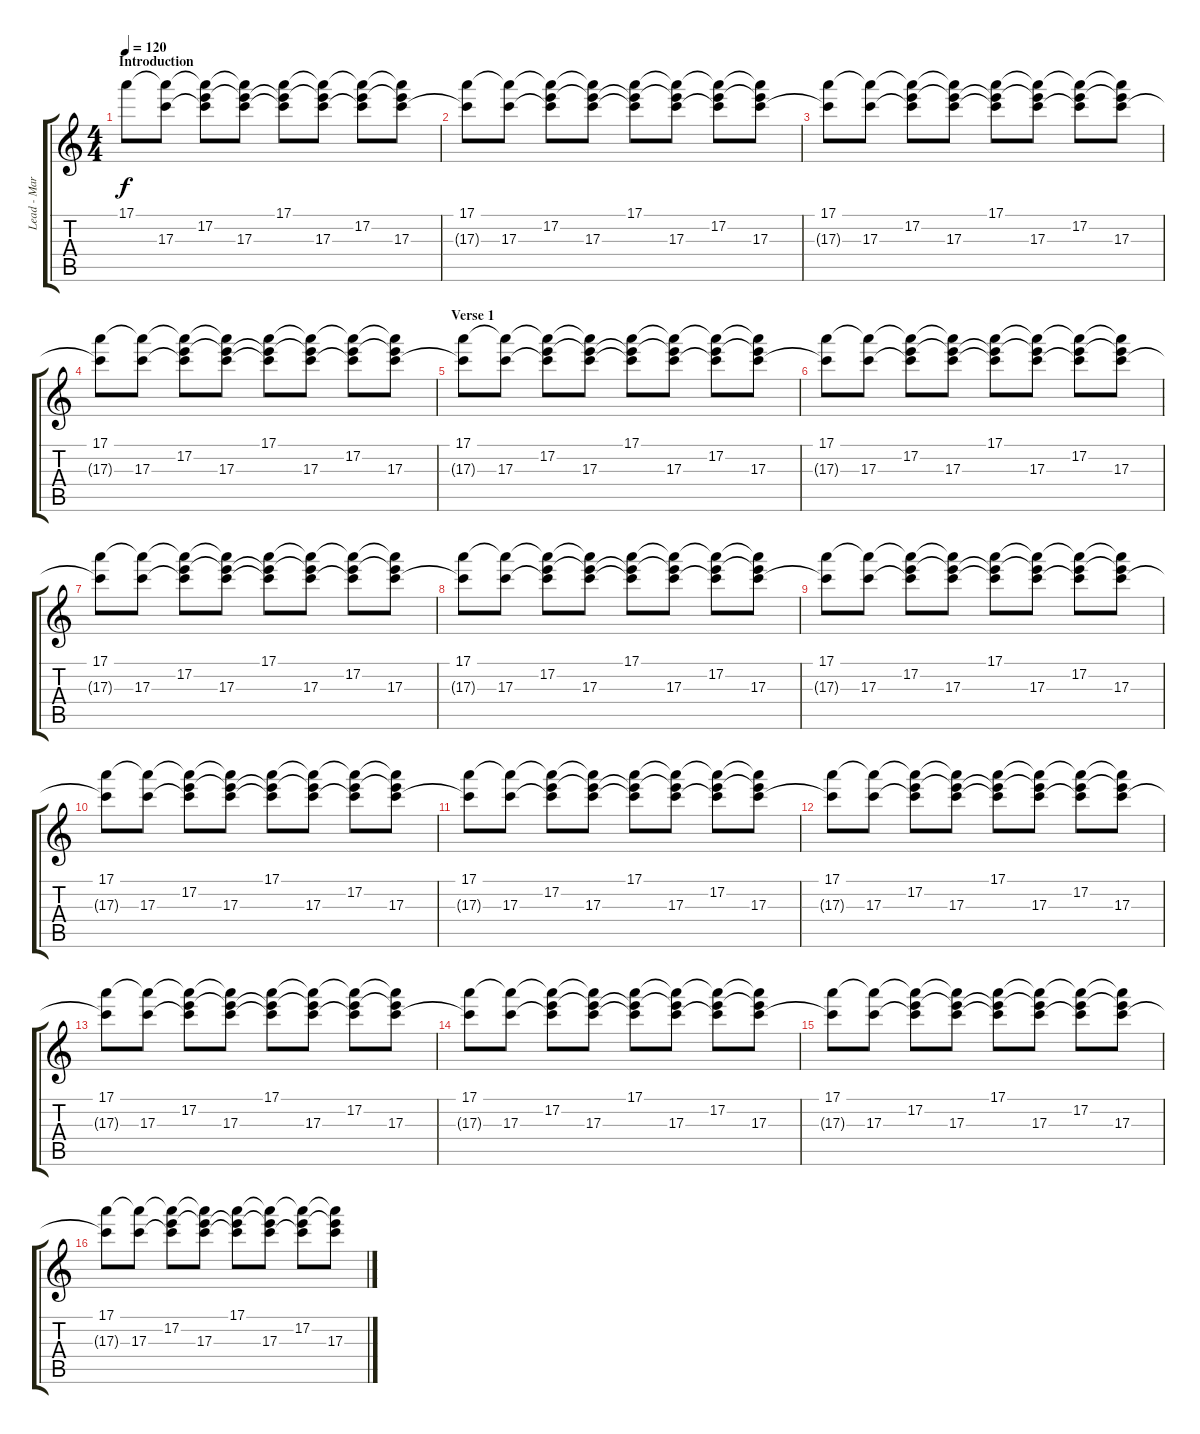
\track ("Lead - Marc" "Lead - Mar") {instrument electricguitarclean}
\staff {score tabs}
\tuning (E4 B3 G3 D3 A2 E2) {hide}
\ts (4 4)
\section ("" "Introduction")
\tempo 120
\clef g2
\ks c
17.1.8{dy f instrument electricguitarclean} (17.1{t} 17.3).8 (17.1{t} 17.2 17.3{t}).8 (17.1{t} 17.2{t} 17.3).8 (17.1 17.2{t} 17.3{t}).8 (17.1{t} 17.2{t} 17.3).8 (17.1{t} 17.2 17.3{t}).8 (17.1{t} 17.2{t} 17.3).8 |
(17.1 17.3{t}).8 (17.1{t} 17.3).8 (17.1{t} 17.2 17.3{t}).8 (17.1{t} 17.2{t} 17.3).8 (17.1 17.2{t} 17.3{t}).8 (17.1{t} 17.2{t} 17.3).8 (17.1{t} 17.2 17.3{t}).8 (17.1{t} 17.2{t} 17.3).8 |
(17.1 17.3{t}).8 (17.1{t} 17.3).8 (17.1{t} 17.2 17.3{t}).8 (17.1{t} 17.2{t} 17.3).8 (17.1 17.2{t} 17.3{t}).8 (17.1{t} 17.2{t} 17.3).8 (17.1{t} 17.2 17.3{t}).8 (17.1{t} 17.2{t} 17.3).8 |
(17.1 17.3{t}).8 (17.1{t} 17.3).8 (17.1{t} 17.2 17.3{t}).8 (17.1{t} 17.2{t} 17.3).8 (17.1 17.2{t} 17.3{t}).8 (17.1{t} 17.2{t} 17.3).8 (17.1{t} 17.2 17.3{t}).8 (17.1{t} 17.2{t} 17.3).8 |
\section ("" "Verse 1")
(17.1 17.3{t}).8 (17.1{t} 17.3).8 (17.1{t} 17.2 17.3{t}).8 (17.1{t} 17.2{t} 17.3).8 (17.1 17.2{t} 17.3{t}).8 (17.1{t} 17.2{t} 17.3).8 (17.1{t} 17.2 17.3{t}).8 (17.1{t} 17.2{t} 17.3).8 |
(17.1 17.3{t}).8 (17.1{t} 17.3).8 (17.1{t} 17.2 17.3{t}).8 (17.1{t} 17.2{t} 17.3).8 (17.1 17.2{t} 17.3{t}).8 (17.1{t} 17.2{t} 17.3).8 (17.1{t} 17.2 17.3{t}).8 (17.1{t} 17.2{t} 17.3).8 |
(17.1 17.3{t}).8 (17.1{t} 17.3).8 (17.1{t} 17.2 17.3{t}).8 (17.1{t} 17.2{t} 17.3).8 (17.1 17.2{t} 17.3{t}).8 (17.1{t} 17.2{t} 17.3).8 (17.1{t} 17.2 17.3{t}).8 (17.1{t} 17.2{t} 17.3).8 |
(17.1 17.3{t}).8 (17.1{t} 17.3).8 (17.1{t} 17.2 17.3{t}).8 (17.1{t} 17.2{t} 17.3).8 (17.1 17.2{t} 17.3{t}).8 (17.1{t} 17.2{t} 17.3).8 (17.1{t} 17.2 17.3{t}).8 (17.1{t} 17.2{t} 17.3).8 |
(17.1 17.3{t}).8 (17.1{t} 17.3).8 (17.1{t} 17.2 17.3{t}).8 (17.1{t} 17.2{t} 17.3).8 (17.1 17.2{t} 17.3{t}).8 (17.1{t} 17.2{t} 17.3).8 (17.1{t} 17.2 17.3{t}).8 (17.1{t} 17.2{t} 17.3).8 |
(17.1 17.3{t}).8 (17.1{t} 17.3).8 (17.1{t} 17.2 17.3{t}).8 (17.1{t} 17.2{t} 17.3).8 (17.1 17.2{t} 17.3{t}).8 (17.1{t} 17.2{t} 17.3).8 (17.1{t} 17.2 17.3{t}).8 (17.1{t} 17.2{t} 17.3).8 |
(17.1 17.3{t}).8 (17.1{t} 17.3).8 (17.1{t} 17.2 17.3{t}).8 (17.1{t} 17.2{t} 17.3).8 (17.1 17.2{t} 17.3{t}).8 (17.1{t} 17.2{t} 17.3).8 (17.1{t} 17.2 17.3{t}).8 (17.1{t} 17.2{t} 17.3).8 |
(17.1 17.3{t}).8 (17.1{t} 17.3).8 (17.1{t} 17.2 17.3{t}).8 (17.1{t} 17.2{t} 17.3).8 (17.1 17.2{t} 17.3{t}).8 (17.1{t} 17.2{t} 17.3).8 (17.1{t} 17.2 17.3{t}).8 (17.1{t} 17.2{t} 17.3).8 |
(17.1 17.3{t}).8 (17.1{t} 17.3).8 (17.1{t} 17.2 17.3{t}).8 (17.1{t} 17.2{t} 17.3).8 (17.1 17.2{t} 17.3{t}).8 (17.1{t} 17.2{t} 17.3).8 (17.1{t} 17.2 17.3{t}).8 (17.1{t} 17.2{t} 17.3).8 |
(17.1 17.3{t}).8 (17.1{t} 17.3).8 (17.1{t} 17.2 17.3{t}).8 (17.1{t} 17.2{t} 17.3).8 (17.1 17.2{t} 17.3{t}).8 (17.1{t} 17.2{t} 17.3).8 (17.1{t} 17.2 17.3{t}).8 (17.1{t} 17.2{t} 17.3).8 |
(17.1 17.3{t}).8 (17.1{t} 17.3).8 (17.1{t} 17.2 17.3{t}).8 (17.1{t} 17.2{t} 17.3).8 (17.1 17.2{t} 17.3{t}).8 (17.1{t} 17.2{t} 17.3).8 (17.1{t} 17.2 17.3{t}).8 (17.1{t} 17.2{t} 17.3).8 |
(17.1 17.3{t}).8 (17.1{t} 17.3).8 (17.1{t} 17.2 17.3{t}).8 (17.1{t} 17.2{t} 17.3).8 (17.1 17.2{t} 17.3{t}).8 (17.1{t} 17.2{t} 17.3).8 (17.1{t} 17.2 17.3{t}).8 (17.1{t} 17.2{t} 17.3).8
